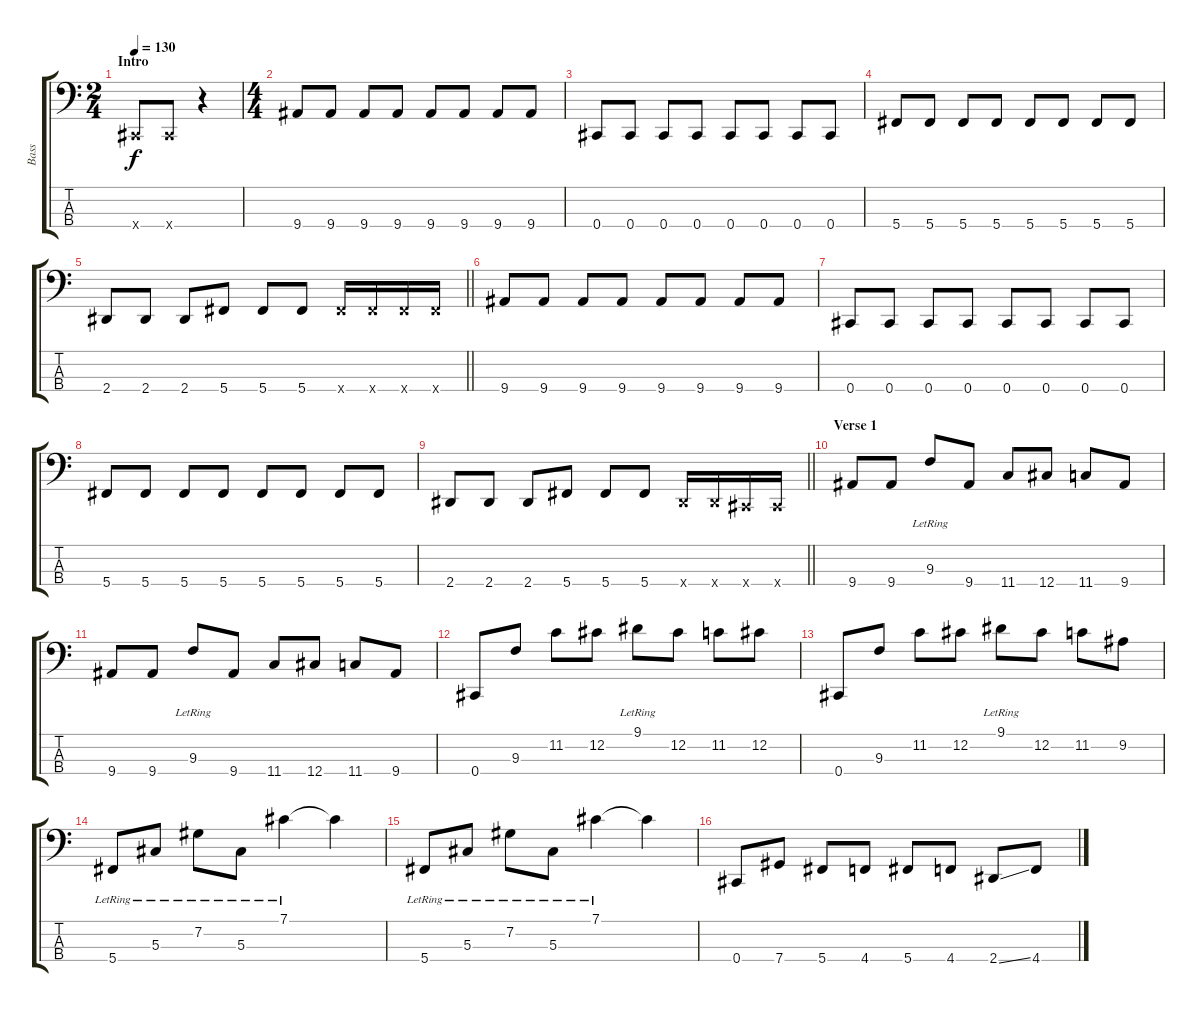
\track ("Bass" "Bass") {instrument electricbasspick}
\staff {score tabs}
\tuning (Gb2 Db2 Ab1 Db1) {hide}
\ts (2 4)
\section ("" "Intro")
\tempo 130
\clef f4
\ks c
0.4{x}.8{dy f instrument electricbasspick} 0.4{x}.8 r.4 |
\ts (4 4)
9.4.8 9.4.8 9.4.8 9.4.8 9.4.8 9.4.8 9.4.8 9.4.8 |
0.4.8 0.4.8 0.4.8 0.4.8 0.4.8 0.4.8 0.4.8 0.4.8 |
5.4.8 5.4.8 5.4.8 5.4.8 5.4.8 5.4.8 5.4.8 5.4.8 |
\barLineRight lightlight
2.4.8 2.4.8 2.4.8 5.4.8 5.4.8 5.4.8 5.4{x}.16 5.4{x}.16 5.4{x}.16 5.4{x}.16 |
9.4.8 9.4.8 9.4.8 9.4.8 9.4.8 9.4.8 9.4.8 9.4.8 |
0.4.8 0.4.8 0.4.8 0.4.8 0.4.8 0.4.8 0.4.8 0.4.8 |
5.4.8 5.4.8 5.4.8 5.4.8 5.4.8 5.4.8 5.4.8 5.4.8 |
\barLineRight lightlight
2.4.8 2.4.8 2.4.8 5.4.8 5.4.8 5.4.8 2.4{x}.16 2.4{x}.16 0.4{x}.16 0.4{x}.16 |
\section ("" "Verse 1")
9.4.8 9.4.8 9.3{lr}.8 9.4.8 11.4.8 12.4.8 11.4.8 9.4.8 |
9.4.8 9.4.8 9.3{lr}.8 9.4.8 11.4.8 12.4.8 11.4.8 9.4.8 |
0.4.8 9.3.8 11.2.8 12.2.8 9.1{lr}.8 12.2.8 11.2.8 12.2.8 |
0.4.8 9.3.8 11.2.8 12.2.8 9.1{lr}.8 12.2.8 11.2.8 9.2.8 |
5.4{lr}.8 5.3{lr}.8 7.2{lr}.8 5.3{lr}.8 7.1{lr}.4 7.1{t}.4 |
5.4{lr}.8 5.3{lr}.8 7.2{lr}.8 5.3{lr}.8 7.1{lr}.4 7.1{t}.4 |
0.4.8 7.4.8 5.4.8 4.4.8 5.4.8 4.4.8 2.4{ss}.8 4.4.8
